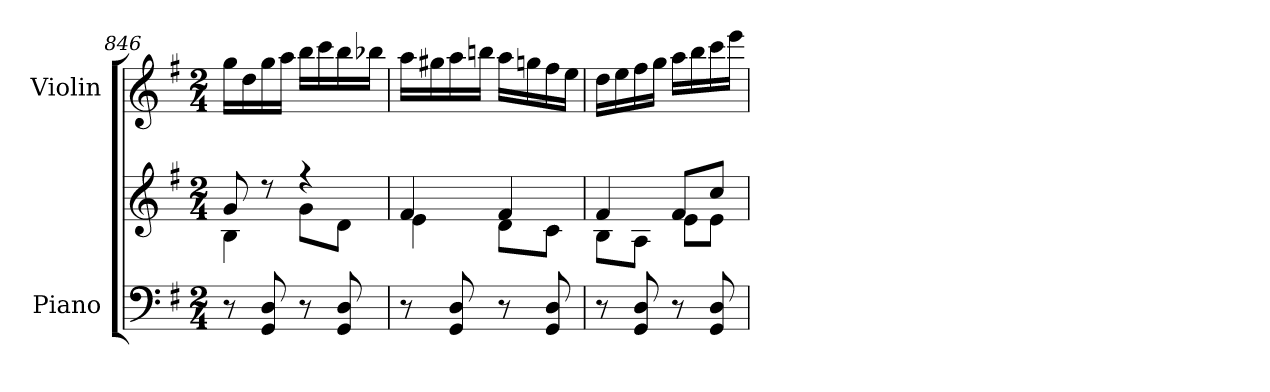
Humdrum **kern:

**kern	**kern	**kern
*part2	*part2	*part1
*staff3	*staff2	*staff1
*I"Piano	*	*I"Violin
*I'Pno.	*	*I'Vln.
*clefF4	*clefG2	*clefG2
*k[f#]	*k[f#]	*k[f#]
*M2/4	*M2/4	*M2/4
=846	=846	=846
*	*^	*
8r	8g/	4B\	16gg\LL
.	.	.	16dd\
8GG/ 8D/	8r	.	16gg\
.	.	.	16aa\JJ
8r	4r	8g\L	16bb\LL
.	.	.	16ccc\
8GG/ 8D/	.	8d\J	16bb\
.	.	.	16bb-X\JJ
=847	=847	=847	=847
8r	4f#/	4e\	16aa\LL
.	.	.	16gg#X\
8GG/ 8D/	.	.	16aa\
.	.	.	16bbn\JJ
8r	4f#/	8d\L	16aa\LL
.	.	.	16ggn\
8GG/ 8D/	.	8c\J	16ff#\
.	.	.	16ee\JJ
!!LO:LB:g=z
=848	=848	=848	=848
8r	4f#/	8B\L	16dd\LL
.	.	.	16ee\
8GG/ 8D/	.	8A\J	16ff#\
.	.	.	16gg\JJ
8r	8f#/L	8e\L	16aa\LL
.	.	.	16bb\
8GG/ 8D/	8cc/J	8e\J	16ccc\
.	.	.	16eee\JJ
*	*v	*v	*
=	=	=
*-	*-	*-
